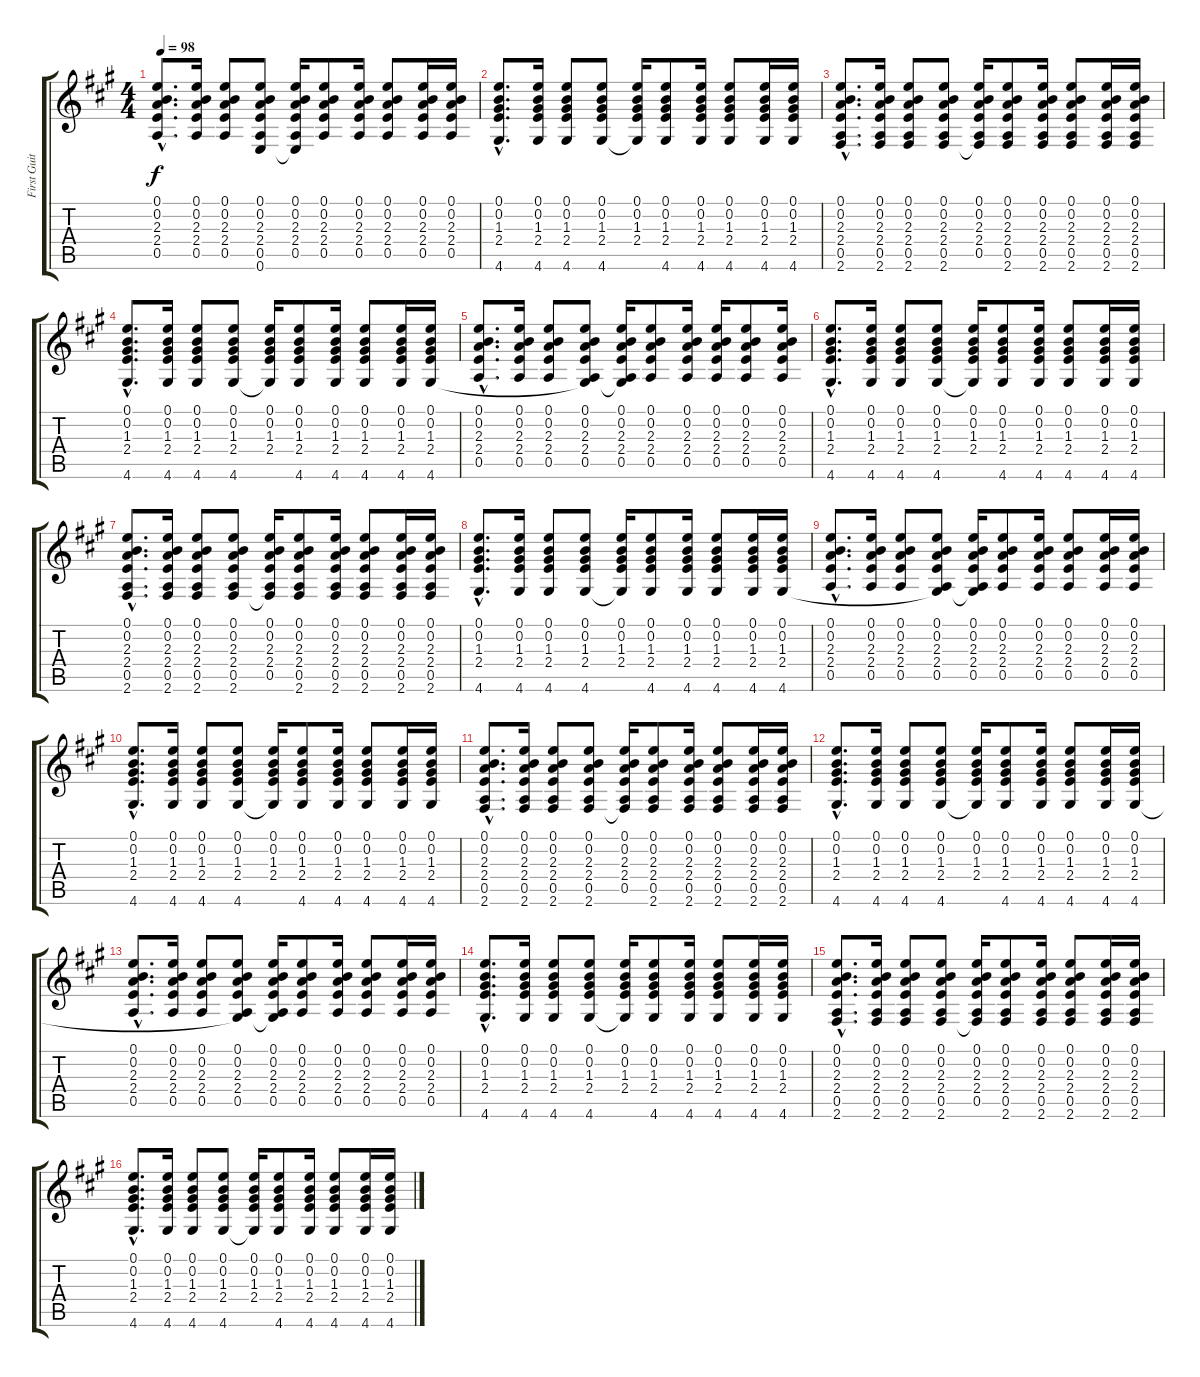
\track ("First Guitar" "First Guit") {instrument acousticguitarsteel}
\staff {score tabs}
\tuning (E4 B3 G3 D3 A2 E2) {hide}
\ts (4 4)
\tempo 98
\clef g2
\ks a
(0.1{hac} 0.2{hac} 2.3{hac} 2.4{hac} 0.5{hac}).8{d dy f instrument acousticguitarsteel} (0.1 0.2 2.3 2.4 0.5).16 (0.1 0.2 2.3 2.4 0.5).8 (0.1 0.2 2.3 2.4 0.5 0.6).8 (0.1 0.2 2.3 2.4 0.5 0.6{t}).16 (0.1 0.2 2.3 2.4 0.5).8 (0.1 0.2 2.3 2.4 0.5).16 (0.1 0.2 2.3 2.4 0.5).8 (0.1 0.2 2.3 2.4 0.5).16 (0.1 0.2 2.3 2.4 0.5).16 |
(0.1{hac} 0.2{hac} 1.3{hac} 2.4{hac} 4.6{hac}).8{d} (0.1 0.2 1.3 2.4 4.6).16 (0.1 0.2 1.3 2.4 4.6).8 (0.1 0.2 1.3 2.4 4.6).8 (0.1 0.2 1.3 2.4 4.6{t}).16 (0.1 0.2 1.3 2.4 4.6).8 (0.1 0.2 1.3 2.4 4.6).16 (0.1 0.2 1.3 2.4 4.6).8 (0.1 0.2 1.3 2.4 4.6).16 (0.1 0.2 1.3 2.4 4.6).16 |
(0.1{hac} 0.2{hac} 2.3{hac} 2.4{hac} 0.5{hac} 2.6{hac}).8{d} (0.1 0.2 2.3 2.4 0.5 2.6).16 (0.1 0.2 2.3 2.4 0.5 2.6).8 (0.1 0.2 2.3 2.4 0.5 2.6).8 (0.1 0.2 2.3 2.4 0.5 2.6{t}).16 (0.1 0.2 2.3 2.4 0.5 2.6).8 (0.1 0.2 2.3 2.4 0.5 2.6).16 (0.1 0.2 2.3 2.4 0.5 2.6).8 (0.1 0.2 2.3 2.4 0.5 2.6).16 (0.1 0.2 2.3 2.4 0.5 2.6).16 |
(0.1{hac} 0.2{hac} 1.3{hac} 2.4{hac} 4.6{hac}).8{d} (0.1 0.2 1.3 2.4 4.6).16 (0.1 0.2 1.3 2.4 4.6).8 (0.1 0.2 1.3 2.4 4.6).8 (0.1 0.2 1.3 2.4 4.6{t}).16 (0.1 0.2 1.3 2.4 4.6).8 (0.1 0.2 1.3 2.4 4.6).16 (0.1 0.2 1.3 2.4 4.6).8 (0.1 0.2 1.3 2.4 4.6).16 (0.1 0.2 1.3 2.4 4.6).16 |
(0.1{hac} 0.2{hac} 2.3{hac} 2.4{hac} 0.5{hac}).8{d} (0.1 0.2 2.3 2.4 0.5).16 (0.1 0.2 2.3 2.4 0.5).8 (0.1 0.2 2.3 2.4 0.5 4.6{t}).8 (0.1 0.2 2.3 2.4 0.5 4.6{t}).16 (0.1 0.2 2.3 2.4 0.5).8 (0.1 0.2 2.3 2.4 0.5).16 (0.1 0.2 2.3 2.4 0.5).16 (0.1 0.2 2.3 2.4 0.5).8 (0.1 0.2 2.3 2.4 0.5).16 |
(0.1{hac} 0.2{hac} 1.3{hac} 2.4{hac} 4.6{hac}).8{d} (0.1 0.2 1.3 2.4 4.6).16 (0.1 0.2 1.3 2.4 4.6).8 (0.1 0.2 1.3 2.4 4.6).8 (0.1 0.2 1.3 2.4 4.6{t}).16 (0.1 0.2 1.3 2.4 4.6).8 (0.1 0.2 1.3 2.4 4.6).16 (0.1 0.2 1.3 2.4 4.6).8 (0.1 0.2 1.3 2.4 4.6).16 (0.1 0.2 1.3 2.4 4.6).16 |
(0.1{hac} 0.2{hac} 2.3{hac} 2.4{hac} 0.5{hac} 2.6{hac}).8{d} (0.1 0.2 2.3 2.4 0.5 2.6).16 (0.1 0.2 2.3 2.4 0.5 2.6).8 (0.1 0.2 2.3 2.4 0.5 2.6).8 (0.1 0.2 2.3 2.4 0.5 2.6{t}).16 (0.1 0.2 2.3 2.4 0.5 2.6).8 (0.1 0.2 2.3 2.4 0.5 2.6).16 (0.1 0.2 2.3 2.4 0.5 2.6).8 (0.1 0.2 2.3 2.4 0.5 2.6).16 (0.1 0.2 2.3 2.4 0.5 2.6).16 |
(0.1{hac} 0.2{hac} 1.3{hac} 2.4{hac} 4.6{hac}).8{d} (0.1 0.2 1.3 2.4 4.6).16 (0.1 0.2 1.3 2.4 4.6).8 (0.1 0.2 1.3 2.4 4.6).8 (0.1 0.2 1.3 2.4 4.6{t}).16 (0.1 0.2 1.3 2.4 4.6).8 (0.1 0.2 1.3 2.4 4.6).16 (0.1 0.2 1.3 2.4 4.6).8 (0.1 0.2 1.3 2.4 4.6).16 (0.1 0.2 1.3 2.4 4.6).16 |
(0.1{hac} 0.2{hac} 2.3{hac} 2.4{hac} 0.5{hac}).8{d} (0.1 0.2 2.3 2.4 0.5).16 (0.1 0.2 2.3 2.4 0.5).8 (0.1 0.2 2.3 2.4 0.5 4.6{t}).8 (0.1 0.2 2.3 2.4 0.5 4.6{t}).16 (0.1 0.2 2.3 2.4 0.5).8 (0.1 0.2 2.3 2.4 0.5).16 (0.1 0.2 2.3 2.4 0.5).8 (0.1 0.2 2.3 2.4 0.5).16 (0.1 0.2 2.3 2.4 0.5).16 |
(0.1{hac} 0.2{hac} 1.3{hac} 2.4{hac} 4.6{hac}).8{d} (0.1 0.2 1.3 2.4 4.6).16 (0.1 0.2 1.3 2.4 4.6).8 (0.1 0.2 1.3 2.4 4.6).8 (0.1 0.2 1.3 2.4 4.6{t}).16 (0.1 0.2 1.3 2.4 4.6).8 (0.1 0.2 1.3 2.4 4.6).16 (0.1 0.2 1.3 2.4 4.6).8 (0.1 0.2 1.3 2.4 4.6).16 (0.1 0.2 1.3 2.4 4.6).16 |
(0.1{hac} 0.2{hac} 2.3{hac} 2.4{hac} 0.5{hac} 2.6{hac}).8{d} (0.1 0.2 2.3 2.4 0.5 2.6).16 (0.1 0.2 2.3 2.4 0.5 2.6).8 (0.1 0.2 2.3 2.4 0.5 2.6).8 (0.1 0.2 2.3 2.4 0.5 2.6{t}).16 (0.1 0.2 2.3 2.4 0.5 2.6).8 (0.1 0.2 2.3 2.4 0.5 2.6).16 (0.1 0.2 2.3 2.4 0.5 2.6).8 (0.1 0.2 2.3 2.4 0.5 2.6).16 (0.1 0.2 2.3 2.4 0.5 2.6).16 |
(0.1{hac} 0.2{hac} 1.3{hac} 2.4{hac} 4.6{hac}).8{d} (0.1 0.2 1.3 2.4 4.6).16 (0.1 0.2 1.3 2.4 4.6).8 (0.1 0.2 1.3 2.4 4.6).8 (0.1 0.2 1.3 2.4 4.6{t}).16 (0.1 0.2 1.3 2.4 4.6).8 (0.1 0.2 1.3 2.4 4.6).16 (0.1 0.2 1.3 2.4 4.6).8 (0.1 0.2 1.3 2.4 4.6).16 (0.1 0.2 1.3 2.4 4.6).16 |
(0.1{hac} 0.2{hac} 2.3{hac} 2.4{hac} 0.5{hac}).8{d} (0.1 0.2 2.3 2.4 0.5).16 (0.1 0.2 2.3 2.4 0.5).8 (0.1 0.2 2.3 2.4 0.5 4.6{t}).8 (0.1 0.2 2.3 2.4 0.5 4.6{t}).16 (0.1 0.2 2.3 2.4 0.5).8 (0.1 0.2 2.3 2.4 0.5).16 (0.1 0.2 2.3 2.4 0.5).8 (0.1 0.2 2.3 2.4 0.5).16 (0.1 0.2 2.3 2.4 0.5).16 |
(0.1{hac} 0.2{hac} 1.3{hac} 2.4{hac} 4.6{hac}).8{d} (0.1 0.2 1.3 2.4 4.6).16 (0.1 0.2 1.3 2.4 4.6).8 (0.1 0.2 1.3 2.4 4.6).8 (0.1 0.2 1.3 2.4 4.6{t}).16 (0.1 0.2 1.3 2.4 4.6).8 (0.1 0.2 1.3 2.4 4.6).16 (0.1 0.2 1.3 2.4 4.6).8 (0.1 0.2 1.3 2.4 4.6).16 (0.1 0.2 1.3 2.4 4.6).16 |
(0.1{hac} 0.2{hac} 2.3{hac} 2.4{hac} 0.5{hac} 2.6{hac}).8{d} (0.1 0.2 2.3 2.4 0.5 2.6).16 (0.1 0.2 2.3 2.4 0.5 2.6).8 (0.1 0.2 2.3 2.4 0.5 2.6).8 (0.1 0.2 2.3 2.4 0.5 2.6{t}).16 (0.1 0.2 2.3 2.4 0.5 2.6).8 (0.1 0.2 2.3 2.4 0.5 2.6).16 (0.1 0.2 2.3 2.4 0.5 2.6).8 (0.1 0.2 2.3 2.4 0.5 2.6).16 (0.1 0.2 2.3 2.4 0.5 2.6).16 |
(0.1{hac} 0.2{hac} 1.3{hac} 2.4{hac} 4.6{hac}).8{d} (0.1 0.2 1.3 2.4 4.6).16 (0.1 0.2 1.3 2.4 4.6).8 (0.1 0.2 1.3 2.4 4.6).8 (0.1 0.2 1.3 2.4 4.6{t}).16 (0.1 0.2 1.3 2.4 4.6).8 (0.1 0.2 1.3 2.4 4.6).16 (0.1 0.2 1.3 2.4 4.6).8 (0.1 0.2 1.3 2.4 4.6).16 (0.1 0.2 1.3 2.4 4.6).16
